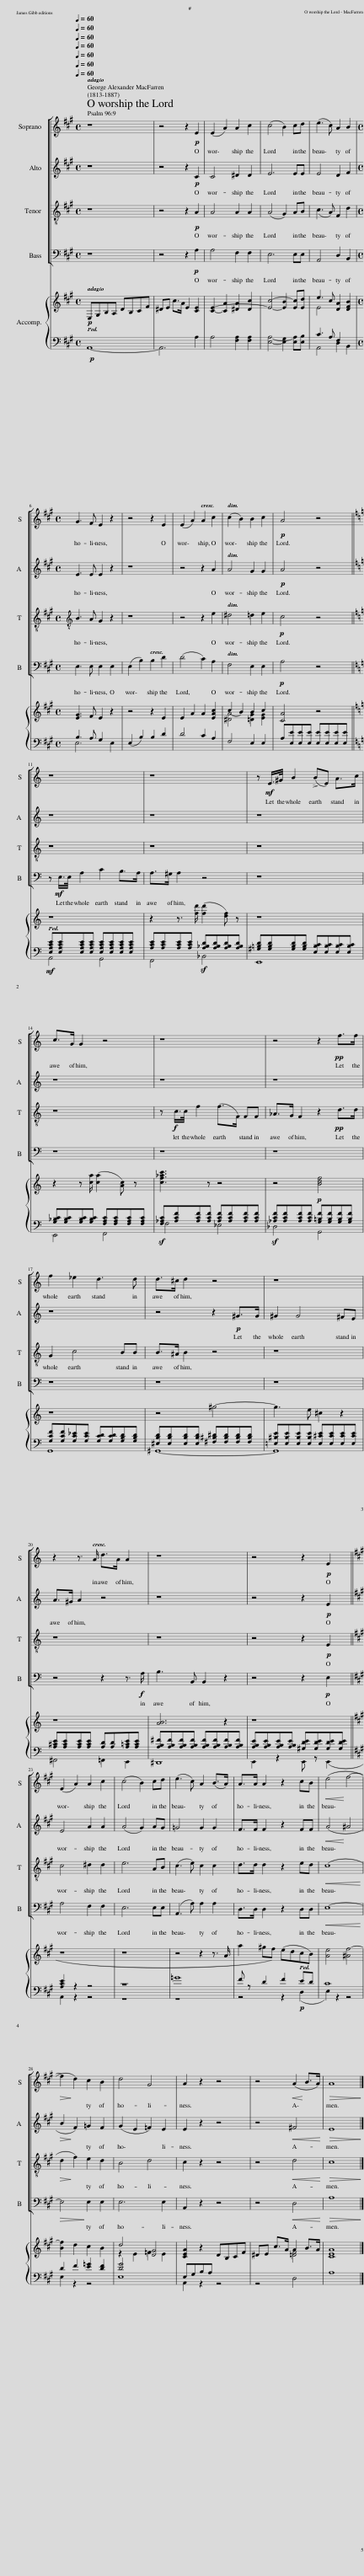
X:1
%%score [ 1 2 3 4 ] { ( 5 6 ) | ( 7 8 ) }
L:1/8
Q:1/4=60
M:4/4
I:linebreak $
K:A
V:1 treble
V:2 treble
V:3 treble-8
V:4 bass
V:5 treble
V:6 treble
V:7 bass
V:8 bass
V:1
 z8 | z4 z2!p! E2 | (E2 A2) A2 c2 | (c4 B2) cd | (e3 c) A2 B2 |$ %5
[M:4/4] G3 F E2 z2 | z4 z2 E2 | (E2 A2) A2 c2 | (c2 B2) B2 c2 |!p! A4 z4 ||$ %10
 z8 | z8 | z!mf! E/>^G/ B2 (!>!BE) A>=c |$ =c>=G G2 z4 | z8 | %15
 z4 z2!pp! =f>f |$ =f2 _e2 d3 d | d>^c d2 z4 | z8 |$ z2 z3/2 A/ d>A A2 | %20
 z8 | z4 z2!p! E2 ||$ (E2 A2) A2 c2 | (c4 B2) cd | (e3 c) A2 (B>A) | %25
 A>A A2 z2 cB |!<(! (e4!<)! f4- |$!>(! f2!>)! d2) c2 B2 | d4 G4 | A2 z2 z4 | %30
 z4!<(! (A2!<)! B>A) |!>(! A8!>)! |] %32
V:2
 z8 | z4 z2!p! C2 | C4 ^D2 D2 | E6 EE | E4 D2 F2 |$ %5
[M:4/4] E3 E E2 z2 | z8 | z4 z2 A2 | A4 G2 G2 |!p! A4 z4 ||$ %10
 z8 | z8 | z8 |$ z8 | z8 | %15
 z8 |$ z8 | z4 z2!p! ^G>G | ^G2 G4 ^FE |$ A>^G A2 z4 | %20
 z8 | z4 z2!p! E2 ||$ E4 A2 A2 | (A4 G2) AG | =G4 G2 G2 | %25
 F>F F2 z2 FF |!<(! (A4!<)! ^A4 |$!>(! B2!>)! F2) =G2 F2 | (G2 E2 =F2) E2 | E2 z2 z4 | %30
 z4!<(! ^F4!<)! |!>(! E8!>)! |] %32
V:3
 z8 | z4 z2!p! A2 | A4 A2 A2 | (A4 G2) AB | (c3 A) F2 d2 |$ %5
[M:4/4][K:treble-8] B3 A G2 z2 | z8 | z4 z2 e2 | ^d4 =d2 e2 |!p! c4 z4 ||$ %10
 z8 | z8 | z8 |$ z8 | z!f! =c/>c/ =f2 (f>=F) FF | %15
 _A>=G =F2 z2!pp! d>d |$ =G2 =c4 BB | B>^A B2 z4 | z8 |$ z8 | %20
 z8 | z4 z2!p! E2 ||$ c4 ^d2 d2 | e6 AB | (c3 e) c2 c2 | %25
 d>d d2 z2 ed |!<(! (c8!<)! |$!>(! d2!>)! f2) e2 d2 | B4 d4 | c2 z2 z4 | %30
 z4!<(! d4!<)! |!>(! c8!>)! |] %32
V:4
 z8 | z4 z2!p! A,2 | A,4 F,2 F,2 | E,6 E,E, | A,,4 D,2 B,,2 |$ %5
[M:4/4] E,3 E, E,2 E,2 | (E,2 B,2) B,2 D2 | (D4 C2) A,2 | F,4 E,2 E,2 |!p! A,4 z4 ||$ %10
 z!mf! E,/>E,/ A,2 =C2 B,>A, | A,>^G, A,2 z4 | z8 |$ z8 | z8 | %15
 z8 |$ z8 | z8 | z8 |$ z4 z2 z3/2!f! A,/ | %20
 B,3 B,, B,,2 z2 | z4 z2!p! E,2 ||$ A,4 F,2 F,2 | E,6 E,E, | (A,,3 A,) A,2 A,2 | %25
 D,>D, D,2 z2 D,D, |!<(! E,8-!<)! |$!>(! E,4!>)! E,2 E,2 | E,6 E,2 | A,,2 z2 z4 | %30
 z4!<(! D,4!<)! |!>(! A,8!>)! |] %32
V:5
!p! E,G,B,A, DB,CF | ^DE c>A E2 [CE]2 | [CE]2- [CA]2 [^DA]2 [Dc]2 | [Ec]4- [EB]2 [Ec][Ed] | e3 c [DA]2 [DFB]2 |$ %5
[M:4/4] [EG]3 F E2 z2 | z4 z2 E2 | E2 A2 A2 [EAc]2 | (c2 B2) B2 c2 | [CA]4 z4 ||$ %10
 z8 | z2 z3/2 [=fd']/ ([fd']2 [df]) z | z8 |$ z2 z [=ca]/ ([ca]2 [Ac]) z x/ | [=c=f_a=c']3 z z4 | %15
 z4!p! [Bd=f]4 |$ z8 | z4 ^g4- | g3 e ^c2 z2 |$ z8 | %20
 [AB]6 z2 | z8 ||$ z8 | z8 | z4 z2 z3/2 A/ | %25
 a2 ^gf (edcB) | [Ae]4 [^Af-]4 |$ [Bf]2 d2 c2 B2 | d4 [DG]4 | [CEA]2 z2 DB,CF | %30
 ^DE c>A A2 B>A | [CEA]8 |] %32
V:6
 x8 | x8 | x8 | x8 | E4 x4 |$ %5
[M:4/4] x8 | x8 | x8 | [^DA]4 [=DG]2 [EG]2 | x8 ||$ %10
 x8 | x8 | x8 |$ x8 | x8 | %15
 x8 |$ x8 | x8 | x8 |$ x8 | %20
 x8 | x8 ||$ x8 | x8 | x8 | %25
 x8 | x8 |$ x8 | z2 E2 =F2 E2 | x8 | %30
 x4 [=DF]4 | x8 |] %32
V:7
!p! x8 | x8 | x8 | x8 | C3 A, F,2 x2 |$ %5
[M:4/4] B,3 A, G,2 x2 | (E,2 B,2) B,2 D2 | D4 C2 A,2 | F,4 E,2 E,2 | A,[E,E][E,E][E,E] [E,E][E,E][E,E][E,E] ||$ %10
!mf! [E,A,=CE][E,A,CE][E,A,CE][E,A,CE] [E,A,CE][E,A,CE][E,A,CE][E,A,CE] | [A,=CE][A,CE][A,CE][A,CE] [A,_B,D][A,B,D][A,B,D][A,B,D] | [^G,=B,D][G,B,D][G,B,D][G,B,D] [E,B,=C][E,B,C][E,B,C][E,B,C] |$ [=G,_B,=C][G,B,C][G,B,C][G,B,C] [=F,A,C][F,A,C][F,A,C][F,A,C] | [=F,_A,=C][A,C=F][A,CF][A,CF] [A,CF][A,CF][A,CF][A,CF] | %15
 [_A,=C=F][A,CF][A,CF][A,CF] [=G,=B,F][G,B,F][G,B,F][G,B,F] |$ [=G,=C=F][G,CF][G,C_E][G,CE] [G,CD][G,CD][G,B,D][G,B,D] | [^E,B,D][E,B,D][E,B,D][E,B,D] [^F,^B,^D][F,B,D][F,B,D][F,B,D] | [=E,^B,E][E,B,E][E,B,E][E,B,E] [E,^CE][E,CE][E,CE][E,CE] |$ [A,^CE][A,CE][A,CE][A,CE] [A,D][A,D][A,=CE][A,CE] | %20
 [A,B,^F][A,B,F][A,B,F][A,B,F] [A,B,F][A,B,F][A,B,F][A,B,F] | [A,B,E][A,B,E][A,B,E][A,B,E] [^G,DE][G,DE][G,DE][G,DE] ||$ [A,CE]2 z2 z4 | z8 | =G8 | %25
 F z D2 F2!p! ED | C8 |$ D2 F2 [E=G]2 [DF]2 | [DG]4 x4 | E,G,B,A, x4 | %30
 x8 | x8 |] %32
V:8
 A,,8- | A,,6 A,2 | A,4 [F,A,]2 [F,A,]2 | [E,A,]4- [E,G,]2 [E,A,][E,B,] | A,,4 D,2 B,,2 |$ %5
[M:4/4] E,6 E,2 | x8 | x8 | x8 | x8 ||$ %10
 A,,4 =G,,4 | =F,,4 _B,,4 | E,,8 |$ E,,4 =F,,4 | =F,4 _E,4 | %15
 _D,4 =G,,4 |$ =G,,8 | ^G,,8- | G,,8 |$ ^F,,4 =F,,2 E,,2 | %20
 ^D,,8 | E,,2 z2 E,, z E,,2 ||$ A,,2 z2 z4 | z8 | z8 | %25
 z4 z2 (D,2 | E,2) z2 z4 |$ E,2 z2 z4 | E,8 | A,,2 z2 z4 | %30
 z4 D,4 | A,8 |] %32
